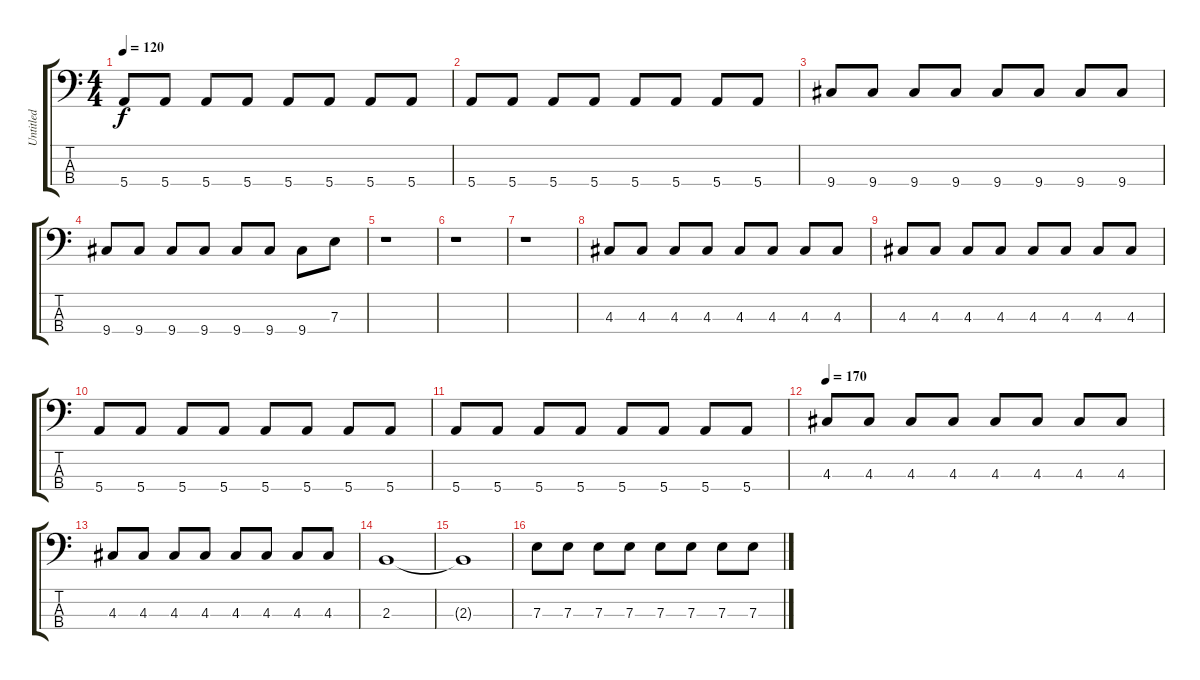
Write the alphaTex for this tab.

\track ("Untitled" "Untitled") {instrument electricbassfinger}
\staff {score tabs}
\tuning (G2 D2 A1 E1) {hide}
\ts (4 4)
\tempo 120
\clef f4
\ks c
5.4.8{dy f} 5.4.8 5.4.8 5.4.8 5.4.8 5.4.8 5.4.8 5.4.8 |
5.4.8 5.4.8 5.4.8 5.4.8 5.4.8 5.4.8 5.4.8 5.4.8 |
9.4.8 9.4.8 9.4.8 9.4.8 9.4.8 9.4.8 9.4.8 9.4.8 |
9.4.8 9.4.8 9.4.8 9.4.8 9.4.8 9.4.8 9.4.8 7.3.8 |
r.1 |
r.1 |
r.1 |
4.3.8 4.3.8 4.3.8 4.3.8 4.3.8 4.3.8 4.3.8 4.3.8 |
4.3.8 4.3.8 4.3.8 4.3.8 4.3.8 4.3.8 4.3.8 4.3.8 |
5.4.8 5.4.8 5.4.8 5.4.8 5.4.8 5.4.8 5.4.8 5.4.8 |
5.4.8 5.4.8 5.4.8 5.4.8 5.4.8 5.4.8 5.4.8 5.4.8 |
\tempo 170
4.3.8 4.3.8 4.3.8 4.3.8 4.3.8 4.3.8 4.3.8 4.3.8 |
4.3.8 4.3.8 4.3.8 4.3.8 4.3.8 4.3.8 4.3.8 4.3.8 |
2.3.1 |
2.3{t}.1 |
7.3.8 7.3.8 7.3.8 7.3.8 7.3.8 7.3.8 7.3.8 7.3.8
